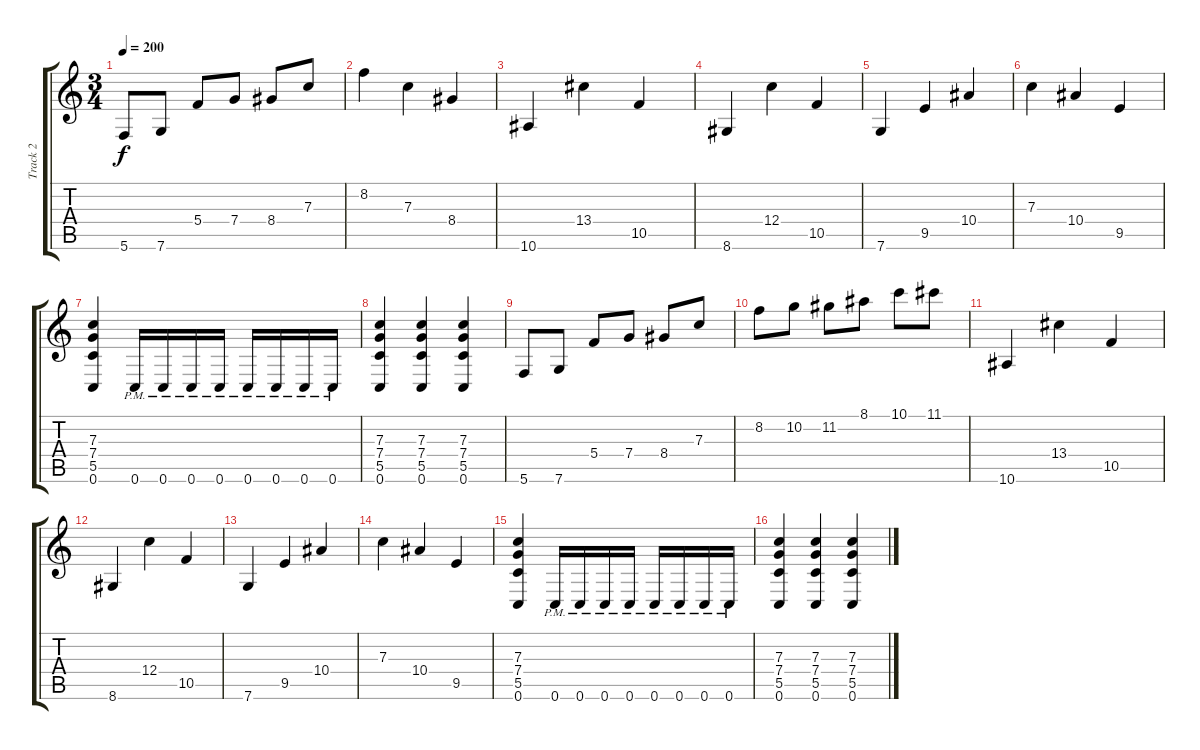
\track ("Track 2" "Track 2") {instrument overdrivenguitar}
\staff {score tabs}
\tuning (D4 A3 F3 C3 G2 C2) {hide}
\ts (3 4)
\tempo 200
\clef g2
\ks c
5.6.8{dy f} 7.6.8 5.4.8 7.4.8 8.4.8 7.3.8 |
8.2.4 7.3.4 8.4.4 |
10.6.4 13.4.4 10.5.4 |
8.6.4 12.4.4 10.5.4 |
7.6.4 9.5.4 10.4.4 |
7.3.4 10.4.4 9.5.4 |
(7.3 7.4 5.5 0.6).4 0.6{pm}.16 0.6{pm}.16 0.6{pm}.16 0.6{pm}.16 0.6{pm}.16 0.6{pm}.16 0.6{pm}.16 0.6{pm}.16 |
(7.3 7.4 5.5 0.6).4 (7.3 7.4 5.5 0.6).4 (7.3 7.4 5.5 0.6).4 |
5.6.8 7.6.8 5.4.8 7.4.8 8.4.8 7.3.8 |
8.2.8 10.2.8 11.2.8 8.1.8 10.1.8 11.1.8 |
10.6.4 13.4.4 10.5.4 |
8.6.4 12.4.4 10.5.4 |
7.6.4 9.5.4 10.4.4 |
7.3.4 10.4.4 9.5.4 |
(7.3 7.4 5.5 0.6).4 0.6{pm}.16 0.6{pm}.16 0.6{pm}.16 0.6{pm}.16 0.6{pm}.16 0.6{pm}.16 0.6{pm}.16 0.6{pm}.16 |
(7.3 7.4 5.5 0.6).4 (7.3 7.4 5.5 0.6).4 (7.3 7.4 5.5 0.6).4
